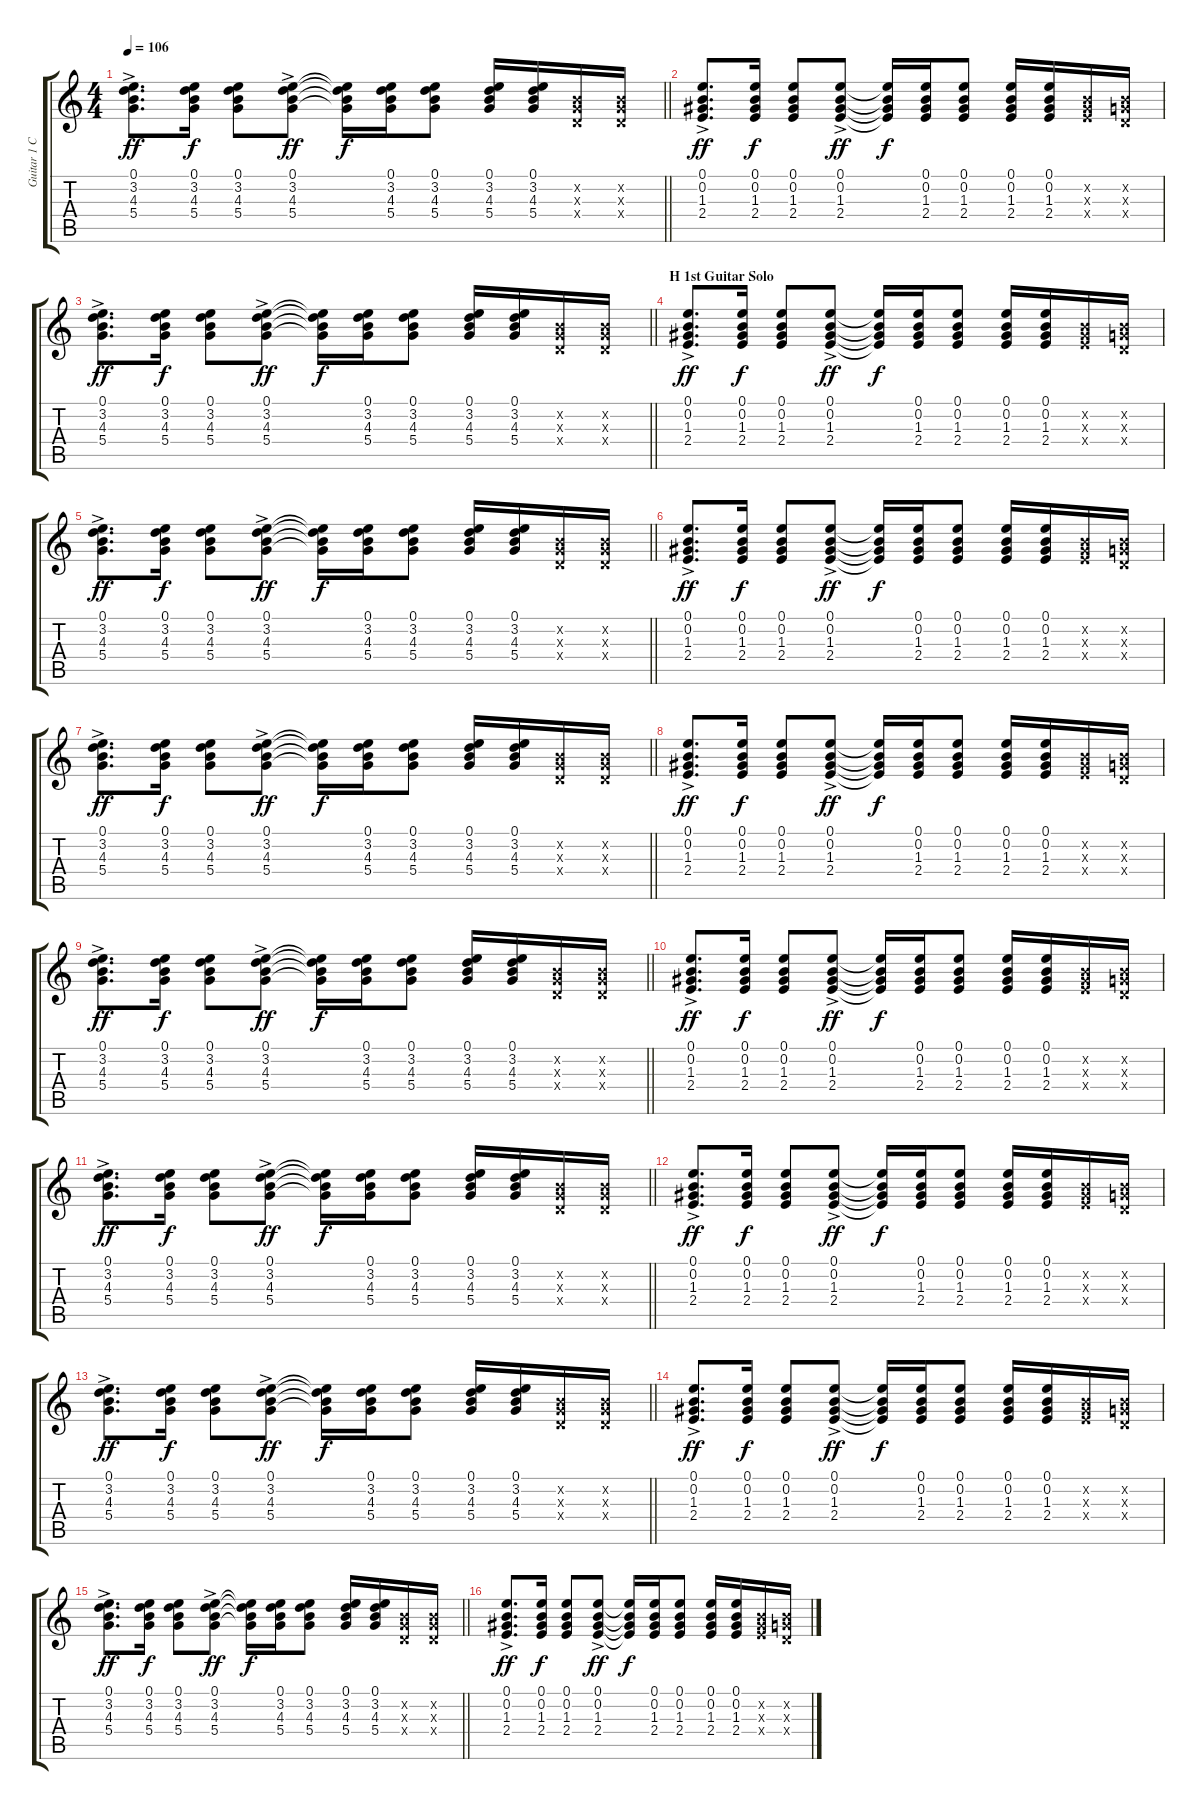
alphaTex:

\track ("Guitar 1 CLEAN" "Guitar 1 C") {instrument electricguitarclean bank 4}
\staff {score tabs}
\tuning (E4 B3 G3 D3 A2 E2) {hide}
\ts (4 4)
\tempo 106
\clef g2
\barLineRight lightlight
\ks c
(0.1{ac} 3.2{ac} 4.3{ac} 5.4{ac}).8{d dy ff} (0.1 3.2 4.3 5.4).16{dy f} (0.1 3.2 4.3 5.4).8 (0.1{ac} 3.2{ac} 4.3{ac} 5.4{ac}).8{dy ff} (0.1{t} 3.2{t} 4.3{t} 5.4{t}).16{dy f} (0.1 3.2 4.3 5.4).16 (0.1 3.2 4.3 5.4).8 (0.1 3.2 4.3 5.4).16 (0.1 3.2 4.3 5.4).16 (0.2{x} 0.3{x} 0.4{x}).16 (0.2{x} 0.3{x} 0.4{x}).16 |
(0.1{ac} 0.2{ac} 1.3{ac} 2.4{ac}).8{d dy ff} (0.1 0.2 1.3 2.4).16{dy f} (0.1 0.2 1.3 2.4).8 (0.1{ac} 0.2{ac} 1.3{ac} 2.4{ac}).8{dy ff} (0.1{t} 0.2{t} 1.3{t} 2.4{t}).16{dy f} (0.1 0.2 1.3 2.4).16 (0.1 0.2 1.3 2.4).8 (0.1 0.2 1.3 2.4).16 (0.1 0.2 1.3 2.4).16 (0.2{x} 1.3{x} 2.4{x}).16 (0.2{x} 0.3{x} 0.4{x}).16 |
\barLineRight lightlight
(0.1{ac} 3.2{ac} 4.3{ac} 5.4{ac}).8{d dy ff} (0.1 3.2 4.3 5.4).16{dy f} (0.1 3.2 4.3 5.4).8 (0.1{ac} 3.2{ac} 4.3{ac} 5.4{ac}).8{dy ff} (0.1{t} 3.2{t} 4.3{t} 5.4{t}).16{dy f} (0.1 3.2 4.3 5.4).16 (0.1 3.2 4.3 5.4).8 (0.1 3.2 4.3 5.4).16 (0.1 3.2 4.3 5.4).16 (0.2{x} 0.3{x} 0.4{x}).16 (0.2{x} 0.3{x} 0.4{x}).16 |
\section ("" "H 1st Guitar Solo")
(0.1{ac} 0.2{ac} 1.3{ac} 2.4{ac}).8{d dy ff} (0.1 0.2 1.3 2.4).16{dy f} (0.1 0.2 1.3 2.4).8 (0.1{ac} 0.2{ac} 1.3{ac} 2.4{ac}).8{dy ff} (0.1{t} 0.2{t} 1.3{t} 2.4{t}).16{dy f} (0.1 0.2 1.3 2.4).16 (0.1 0.2 1.3 2.4).8 (0.1 0.2 1.3 2.4).16 (0.1 0.2 1.3 2.4).16 (0.2{x} 1.3{x} 2.4{x}).16 (0.2{x} 0.3{x} 0.4{x}).16 |
\barLineRight lightlight
(0.1{ac} 3.2{ac} 4.3{ac} 5.4{ac}).8{d dy ff} (0.1 3.2 4.3 5.4).16{dy f} (0.1 3.2 4.3 5.4).8 (0.1{ac} 3.2{ac} 4.3{ac} 5.4{ac}).8{dy ff} (0.1{t} 3.2{t} 4.3{t} 5.4{t}).16{dy f} (0.1 3.2 4.3 5.4).16 (0.1 3.2 4.3 5.4).8 (0.1 3.2 4.3 5.4).16 (0.1 3.2 4.3 5.4).16 (0.2{x} 0.3{x} 0.4{x}).16 (0.2{x} 0.3{x} 0.4{x}).16 |
(0.1{ac} 0.2{ac} 1.3{ac} 2.4{ac}).8{d dy ff} (0.1 0.2 1.3 2.4).16{dy f} (0.1 0.2 1.3 2.4).8 (0.1{ac} 0.2{ac} 1.3{ac} 2.4{ac}).8{dy ff} (0.1{t} 0.2{t} 1.3{t} 2.4{t}).16{dy f} (0.1 0.2 1.3 2.4).16 (0.1 0.2 1.3 2.4).8 (0.1 0.2 1.3 2.4).16 (0.1 0.2 1.3 2.4).16 (0.2{x} 1.3{x} 2.4{x}).16 (0.2{x} 0.3{x} 0.4{x}).16 |
\barLineRight lightlight
(0.1{ac} 3.2{ac} 4.3{ac} 5.4{ac}).8{d dy ff} (0.1 3.2 4.3 5.4).16{dy f} (0.1 3.2 4.3 5.4).8 (0.1{ac} 3.2{ac} 4.3{ac} 5.4{ac}).8{dy ff} (0.1{t} 3.2{t} 4.3{t} 5.4{t}).16{dy f} (0.1 3.2 4.3 5.4).16 (0.1 3.2 4.3 5.4).8 (0.1 3.2 4.3 5.4).16 (0.1 3.2 4.3 5.4).16 (0.2{x} 0.3{x} 0.4{x}).16 (0.2{x} 0.3{x} 0.4{x}).16 |
(0.1{ac} 0.2{ac} 1.3{ac} 2.4{ac}).8{d dy ff} (0.1 0.2 1.3 2.4).16{dy f} (0.1 0.2 1.3 2.4).8 (0.1{ac} 0.2{ac} 1.3{ac} 2.4{ac}).8{dy ff} (0.1{t} 0.2{t} 1.3{t} 2.4{t}).16{dy f} (0.1 0.2 1.3 2.4).16 (0.1 0.2 1.3 2.4).8 (0.1 0.2 1.3 2.4).16 (0.1 0.2 1.3 2.4).16 (0.2{x} 1.3{x} 2.4{x}).16 (0.2{x} 0.3{x} 0.4{x}).16 |
\barLineRight lightlight
(0.1{ac} 3.2{ac} 4.3{ac} 5.4{ac}).8{d dy ff} (0.1 3.2 4.3 5.4).16{dy f} (0.1 3.2 4.3 5.4).8 (0.1{ac} 3.2{ac} 4.3{ac} 5.4{ac}).8{dy ff} (0.1{t} 3.2{t} 4.3{t} 5.4{t}).16{dy f} (0.1 3.2 4.3 5.4).16 (0.1 3.2 4.3 5.4).8 (0.1 3.2 4.3 5.4).16 (0.1 3.2 4.3 5.4).16 (0.2{x} 0.3{x} 0.4{x}).16 (0.2{x} 0.3{x} 0.4{x}).16 |
(0.1{ac} 0.2{ac} 1.3{ac} 2.4{ac}).8{d dy ff} (0.1 0.2 1.3 2.4).16{dy f} (0.1 0.2 1.3 2.4).8 (0.1{ac} 0.2{ac} 1.3{ac} 2.4{ac}).8{dy ff} (0.1{t} 0.2{t} 1.3{t} 2.4{t}).16{dy f} (0.1 0.2 1.3 2.4).16 (0.1 0.2 1.3 2.4).8 (0.1 0.2 1.3 2.4).16 (0.1 0.2 1.3 2.4).16 (0.2{x} 1.3{x} 2.4{x}).16 (0.2{x} 0.3{x} 0.4{x}).16 |
\barLineRight lightlight
(0.1{ac} 3.2{ac} 4.3{ac} 5.4{ac}).8{d dy ff} (0.1 3.2 4.3 5.4).16{dy f} (0.1 3.2 4.3 5.4).8 (0.1{ac} 3.2{ac} 4.3{ac} 5.4{ac}).8{dy ff} (0.1{t} 3.2{t} 4.3{t} 5.4{t}).16{dy f} (0.1 3.2 4.3 5.4).16 (0.1 3.2 4.3 5.4).8 (0.1 3.2 4.3 5.4).16 (0.1 3.2 4.3 5.4).16 (0.2{x} 0.3{x} 0.4{x}).16 (0.2{x} 0.3{x} 0.4{x}).16 |
(0.1{ac} 0.2{ac} 1.3{ac} 2.4{ac}).8{d dy ff} (0.1 0.2 1.3 2.4).16{dy f} (0.1 0.2 1.3 2.4).8 (0.1{ac} 0.2{ac} 1.3{ac} 2.4{ac}).8{dy ff} (0.1{t} 0.2{t} 1.3{t} 2.4{t}).16{dy f} (0.1 0.2 1.3 2.4).16 (0.1 0.2 1.3 2.4).8 (0.1 0.2 1.3 2.4).16 (0.1 0.2 1.3 2.4).16 (0.2{x} 1.3{x} 2.4{x}).16 (0.2{x} 0.3{x} 0.4{x}).16 |
\barLineRight lightlight
(0.1{ac} 3.2{ac} 4.3{ac} 5.4{ac}).8{d dy ff} (0.1 3.2 4.3 5.4).16{dy f} (0.1 3.2 4.3 5.4).8 (0.1{ac} 3.2{ac} 4.3{ac} 5.4{ac}).8{dy ff} (0.1{t} 3.2{t} 4.3{t} 5.4{t}).16{dy f} (0.1 3.2 4.3 5.4).16 (0.1 3.2 4.3 5.4).8 (0.1 3.2 4.3 5.4).16 (0.1 3.2 4.3 5.4).16 (0.2{x} 0.3{x} 0.4{x}).16 (0.2{x} 0.3{x} 0.4{x}).16 |
(0.1{ac} 0.2{ac} 1.3{ac} 2.4{ac}).8{d dy ff} (0.1 0.2 1.3 2.4).16{dy f} (0.1 0.2 1.3 2.4).8 (0.1{ac} 0.2{ac} 1.3{ac} 2.4{ac}).8{dy ff} (0.1{t} 0.2{t} 1.3{t} 2.4{t}).16{dy f} (0.1 0.2 1.3 2.4).16 (0.1 0.2 1.3 2.4).8 (0.1 0.2 1.3 2.4).16 (0.1 0.2 1.3 2.4).16 (0.2{x} 1.3{x} 2.4{x}).16 (0.2{x} 0.3{x} 0.4{x}).16 |
\barLineRight lightlight
(0.1{ac} 3.2{ac} 4.3{ac} 5.4{ac}).8{d dy ff} (0.1 3.2 4.3 5.4).16{dy f} (0.1 3.2 4.3 5.4).8 (0.1{ac} 3.2{ac} 4.3{ac} 5.4{ac}).8{dy ff} (0.1{t} 3.2{t} 4.3{t} 5.4{t}).16{dy f} (0.1 3.2 4.3 5.4).16 (0.1 3.2 4.3 5.4).8 (0.1 3.2 4.3 5.4).16 (0.1 3.2 4.3 5.4).16 (0.2{x} 0.3{x} 0.4{x}).16 (0.2{x} 0.3{x} 0.4{x}).16 |
(0.1{ac} 0.2{ac} 1.3{ac} 2.4{ac}).8{d dy ff} (0.1 0.2 1.3 2.4).16{dy f} (0.1 0.2 1.3 2.4).8 (0.1{ac} 0.2{ac} 1.3{ac} 2.4{ac}).8{dy ff} (0.1{t} 0.2{t} 1.3{t} 2.4{t}).16{dy f} (0.1 0.2 1.3 2.4).16 (0.1 0.2 1.3 2.4).8 (0.1 0.2 1.3 2.4).16 (0.1 0.2 1.3 2.4).16 (0.2{x} 1.3{x} 2.4{x}).16 (0.2{x} 0.3{x} 0.4{x}).16
